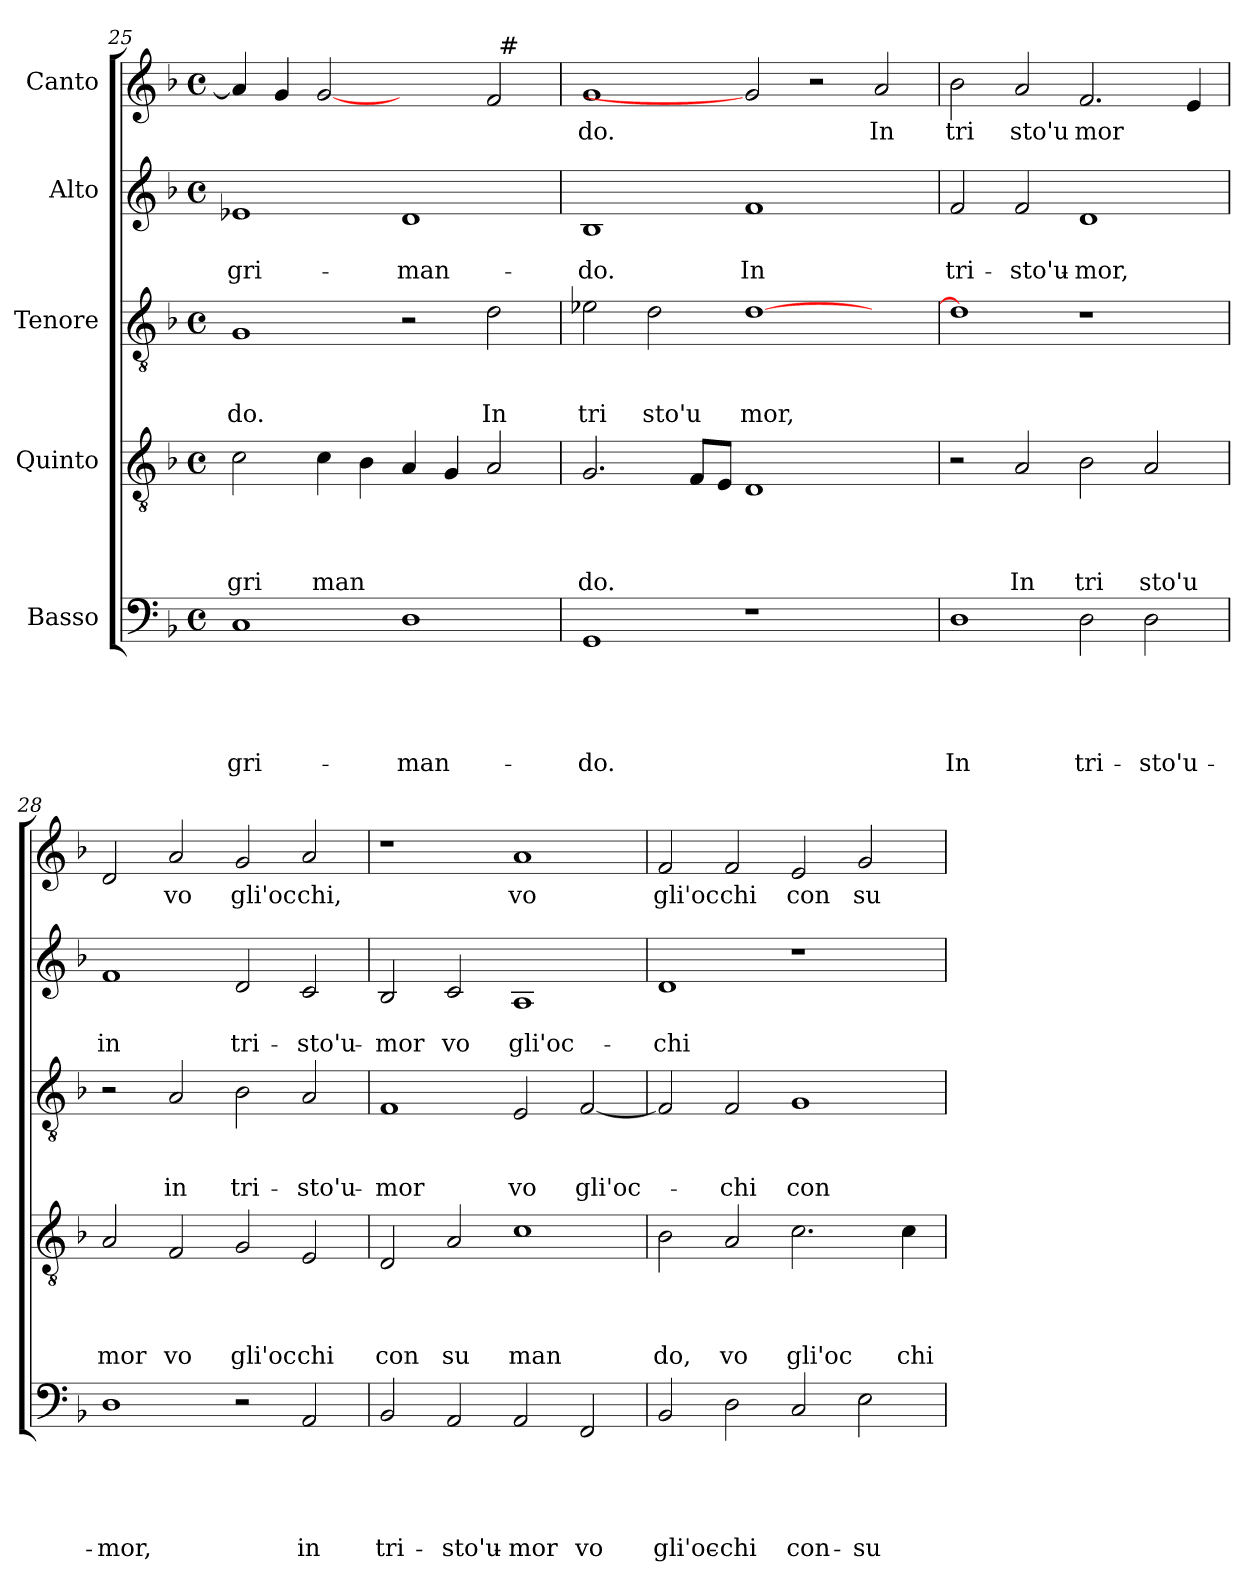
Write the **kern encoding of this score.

**kern	**text	**text	**text	**text	**text	**kern	**text	**text	**text	**text	**kern	**text	**text	**text	**kern	**text	**text	**kern	**text
*part5	*part5	*part5	*part5	*part5	*part5	*part4	*part4	*part4	*part4	*part4	*part3	*part3	*part3	*part3	*part2	*part2	*part2	*part1	*part1
*staff5	*staff5	*staff5	*staff5	*staff5	*staff5	*staff4	*staff4	*staff4	*staff4	*staff4	*staff3	*staff3	*staff3	*staff3	*staff2	*staff2	*staff2	*staff1	*staff1
*I"Basso	*	*	*	*	*	*I"Quinto	*	*	*	*	*I"Tenore	*	*	*	*I"Alto	*	*	*I"Canto	*
*clefF4	*	*	*	*	*	*clefGv2	*	*	*	*	*clefGv2	*	*	*	*clefG2	*	*	*clefG2	*
*k[b-]	*	*	*	*	*	*k[b-]	*	*	*	*	*k[b-]	*	*	*	*k[b-]	*	*	*k[b-]	*
*F:	*	*	*	*	*	*F:	*	*	*	*	*F:	*	*	*	*F:	*	*	*F:	*
*M4/4	*	*	*	*	*	*M4/4	*	*	*	*	*M4/4	*	*	*	*M4/4	*	*	*M4/4	*
*met(c)	*	*	*	*	*	*met(c)	*	*	*	*	*met(c)	*	*	*	*met(c)	*	*	*met(c)	*
=25	=25	=25	=25	=25	=25	=25	=25	=25	=25	=25	=25	=25	=25	=25	=25	=25	=25	=25	=25
!	!	!	!	!	!LO:LY:b	!	!	!	!	!LO:LY:b	!	!	!	!LO:LY:b	!	!	!LO:LY:b	!	!
*	*	*	*	*	*	*	*	*	*	*	*	*	*	*	*	*	*	*^	*
1C	.	.	.	.	-gri-	2c\	.	.	.	gri	1G	.	.	do.	1e-X	.	-gri-	4a/]	1ryy	.
.	.	.	.	.	.	.	.	.	.	.	.	.	.	.	.	.	.	4g/	.	.
!	!	!	!	!	!	!	!	!	!	!LO:LY:b	!	!	!	!	!	!	!	!	!	!
.	.	.	.	.	.	4c\	.	.	.	man	.	.	.	.	.	.	.	[2g	.	.
.	.	.	.	.	.	4B-\	.	.	.	.	.	.	.	.	.	.	.	.	.	.
!	!	!	!	!	!LO:LY:b	!	!	!	!	!	!	!	!	!	!	!	!LO:LY:b	!	!	!
1D	.	.	.	.	-man-	4A/	.	.	.	.	2r	.	.	.	1d	.	-man-	2ryy	2ryy	.
.	.	.	.	.	.	4G/	.	.	.	.	.	.	.	.	.	.	.	.	.	.
!	!	!	!	!	!	!	!	!	!	!	!	!	!	!LO:LY:b	!	!	!	!	!	!
.	.	.	.	.	.	2A/	.	.	.	.	2d\	.	.	In	.	.	.	2f/	32ryy	.
!	!	!	!	!	!	!	!	!	!	!	!	!	!	!	!	!	!	!	!LO:TX:a:t=#	!
.	.	.	.	.	.	.	.	.	.	.	.	.	.	.	.	.	.	.	4...ryy	.
=26	=26	=26	=26	=26	=26	=26	=26	=26	=26	=26	=26	=26	=26	=26	=26	=26	=26	=26	=26	=26
!	!	!	!	!	!LO:LY:b	!	!	!	!	!LO:LY:b	!	!	!	!LO:LY:b	!	!	!LO:LY:b	!	!	!LO:LY:b
*	*	*	*	*	*	*	*	*	*	*	*	*	*	*	*	*	*	*v	*v	*
1GG	.	.	.	.	-do.	2.G/	.	.	.	do.	2e-X\	.	.	tri	1B-	.	-do.	1g	do.
!	!	!	!	!	!	!	!	!	!	!	!	!	!	!LO:LY:b	!	!	!	!	!
.	.	.	.	.	.	.	.	.	.	.	2d\	.	.	sto'u	.	.	.	.	.
.	.	.	.	.	.	8F/L	.	.	.	.	.	.	.	.	.	.	.	.	.
.	.	.	.	.	.	8E/J	.	.	.	.	.	.	.	.	.	.	.	.	.
!	!	!	!	!	!	!	!	!	!	!	!	!	!	!LO:LY:b	!	!	!LO:LY:b	!	!
1r	.	.	.	.	.	1D	.	.	.	.	[<1d	.	.	mor,	1f	.	In	2g]	.
.	.	.	.	.	.	.	.	.	.	.	.	.	.	.	.	.	.	2r	.
!	!	!	!	!	!	!	!	!	!	!	!	!	!	!	!	!	!	!	!LO:LY:b
2ryy	.	.	.	.	.	2ryy	.	.	.	.	2ryy	.	.	.	2ryy	.	.	2a/	In
!!LO:LB:g=z
=27	=27	=27	=27	=27	=27	=27	=27	=27	=27	=27	=27	=27	=27	=27	=27	=27	=27	=27	=27
!	!	!	!	!	!LO:LY:b	!	!	!	!	!	!	!	!	!	!	!	!LO:LY:b	!	!LO:LY:b
1D	.	.	.	.	In	2r	.	.	.	.	1d]	.	.	.	2f/	.	tri-	2b-\	tri
!	!	!	!	!	!	!	!	!	!	!LO:LY:b	!	!	!	!	!	!	!LO:LY:b	!	!LO:LY:b
.	.	.	.	.	.	2A/	.	.	.	In	.	.	.	.	2f/	.	-sto'u-	2a/	sto'u
!	!	!	!	!	!LO:LY:b	!	!	!	!	!LO:LY:b	!	!	!	!	!	!	!LO:LY:b	!	!LO:LY:b
2D\	.	.	.	.	tri-	2B-\	.	.	.	tri	1r	.	.	.	1d	.	-mor,	2.f/	mor
!	!	!	!	!	!LO:LY:b	!	!	!	!	!LO:LY:b	!	!	!	!	!	!	!	!	!
2D\	.	.	.	.	-sto'u-	2A/	.	.	.	sto'u	.	.	.	.	.	.	.	.	.
.	.	.	.	.	.	.	.	.	.	.	.	.	.	.	.	.	.	4e/	.
=28	=28	=28	=28	=28	=28	=28	=28	=28	=28	=28	=28	=28	=28	=28	=28	=28	=28	=28	=28
!	!	!	!	!	!LO:LY:b	!	!	!	!	!LO:LY:b	!	!	!	!	!	!	!LO:LY:b	!	!
1D	.	.	.	.	-mor,	2A/	.	.	.	mor	2r	.	.	.	1f	.	in	2d/	.
!	!	!	!	!	!	!	!	!	!	!LO:LY:b	!	!	!	!LO:LY:b	!	!	!	!	!LO:LY:b
.	.	.	.	.	.	2F/	.	.	.	vo	2A/	.	.	in	.	.	.	2a/	vo
!	!	!	!	!	!	!	!	!	!	!LO:LY:b	!	!	!	!LO:LY:b	!	!	!LO:LY:b	!	!LO:LY:b
2r	.	.	.	.	.	2G/	.	.	.	gli'oc	2B-\	.	.	tri-	2d/	.	tri-	2g/	gli'oc
!	!	!	!	!	!LO:LY:b	!	!	!	!	!LO:LY:b	!	!	!	!LO:LY:b	!	!	!LO:LY:b	!	!LO:LY:b
2AA/	.	.	.	.	in	2E/	.	.	.	chi	2A/	.	.	-sto'u-	2c/	.	-sto'u-	2a/	chi,
=29	=29	=29	=29	=29	=29	=29	=29	=29	=29	=29	=29	=29	=29	=29	=29	=29	=29	=29	=29
!	!	!	!	!	!LO:LY:b	!	!	!	!	!LO:LY:b	!	!	!	!LO:LY:b	!	!	!LO:LY:b	!	!
2BB-/	.	.	.	.	tri-	2D/	.	.	.	con	1F	.	.	-mor	2B-/	.	-mor	1r	.
!	!	!	!	!	!LO:LY:b	!	!	!	!	!LO:LY:b	!	!	!	!	!	!	!LO:LY:b	!	!
2AA/	.	.	.	.	-sto'u-	2A/	.	.	.	su	.	.	.	.	2c/	.	vo	.	.
!	!	!	!	!	!LO:LY:b	!	!	!	!	!LO:LY:b	!	!	!	!LO:LY:b	!	!	!LO:LY:b	!	!LO:LY:b
2AA/	.	.	.	.	-mor	1c	.	.	.	man	2E/	.	.	vo	1A	.	gli'oc-	1a	vo
!	!	!	!	!	!LO:LY:b	!	!	!	!	!	!	!	!	!LO:LY:b	!	!	!	!	!
2FF/	.	.	.	.	vo	.	.	.	.	.	[<2F/	.	.	gli'oc-	.	.	.	.	.
=30	=30	=30	=30	=30	=30	=30	=30	=30	=30	=30	=30	=30	=30	=30	=30	=30	=30	=30	=30
!	!	!	!	!	!LO:LY:b	!	!	!	!	!LO:LY:b	!	!	!	!	!	!	!LO:LY:b	!	!LO:LY:b
2BB-/	.	.	.	.	gli'oc-	2B-\	.	.	.	do,	2F/]	.	.	.	1d	.	-chi	2f/	gli'oc
!	!	!	!	!	!LO:LY:b	!	!	!	!	!LO:LY:b	!	!	!	!LO:LY:b	!	!	!	!	!LO:LY:b
2D\	.	.	.	.	-chi	2A/	.	.	.	vo	2F/	.	.	-chi	.	.	.	2f/	chi
!	!	!	!	!	!LO:LY:b	!	!	!	!	!LO:LY:b	!	!	!	!LO:LY:b	!	!	!	!	!LO:LY:b
2C/	.	.	.	.	con-	2.c\	.	.	.	gli'oc	1G	.	.	con-	1r	.	.	2e/	con
!	!	!	!	!	!LO:LY:b	!	!	!	!	!	!	!	!	!	!	!	!	!	!LO:LY:b
2E\	.	.	.	.	-su-	.	.	.	.	.	.	.	.	.	.	.	.	2g/	su
!	!	!	!	!	!	!	!	!	!	!LO:LY:b	!	!	!	!	!	!	!	!	!
.	.	.	.	.	.	4c\	.	.	.	chi	.	.	.	.	.	.	.	.	.
=	=	=	=	=	=	=	=	=	=	=	=	=	=	=	=	=	=	=	=
*-	*-	*-	*-	*-	*-	*-	*-	*-	*-	*-	*-	*-	*-	*-	*-	*-	*-	*-	*-
